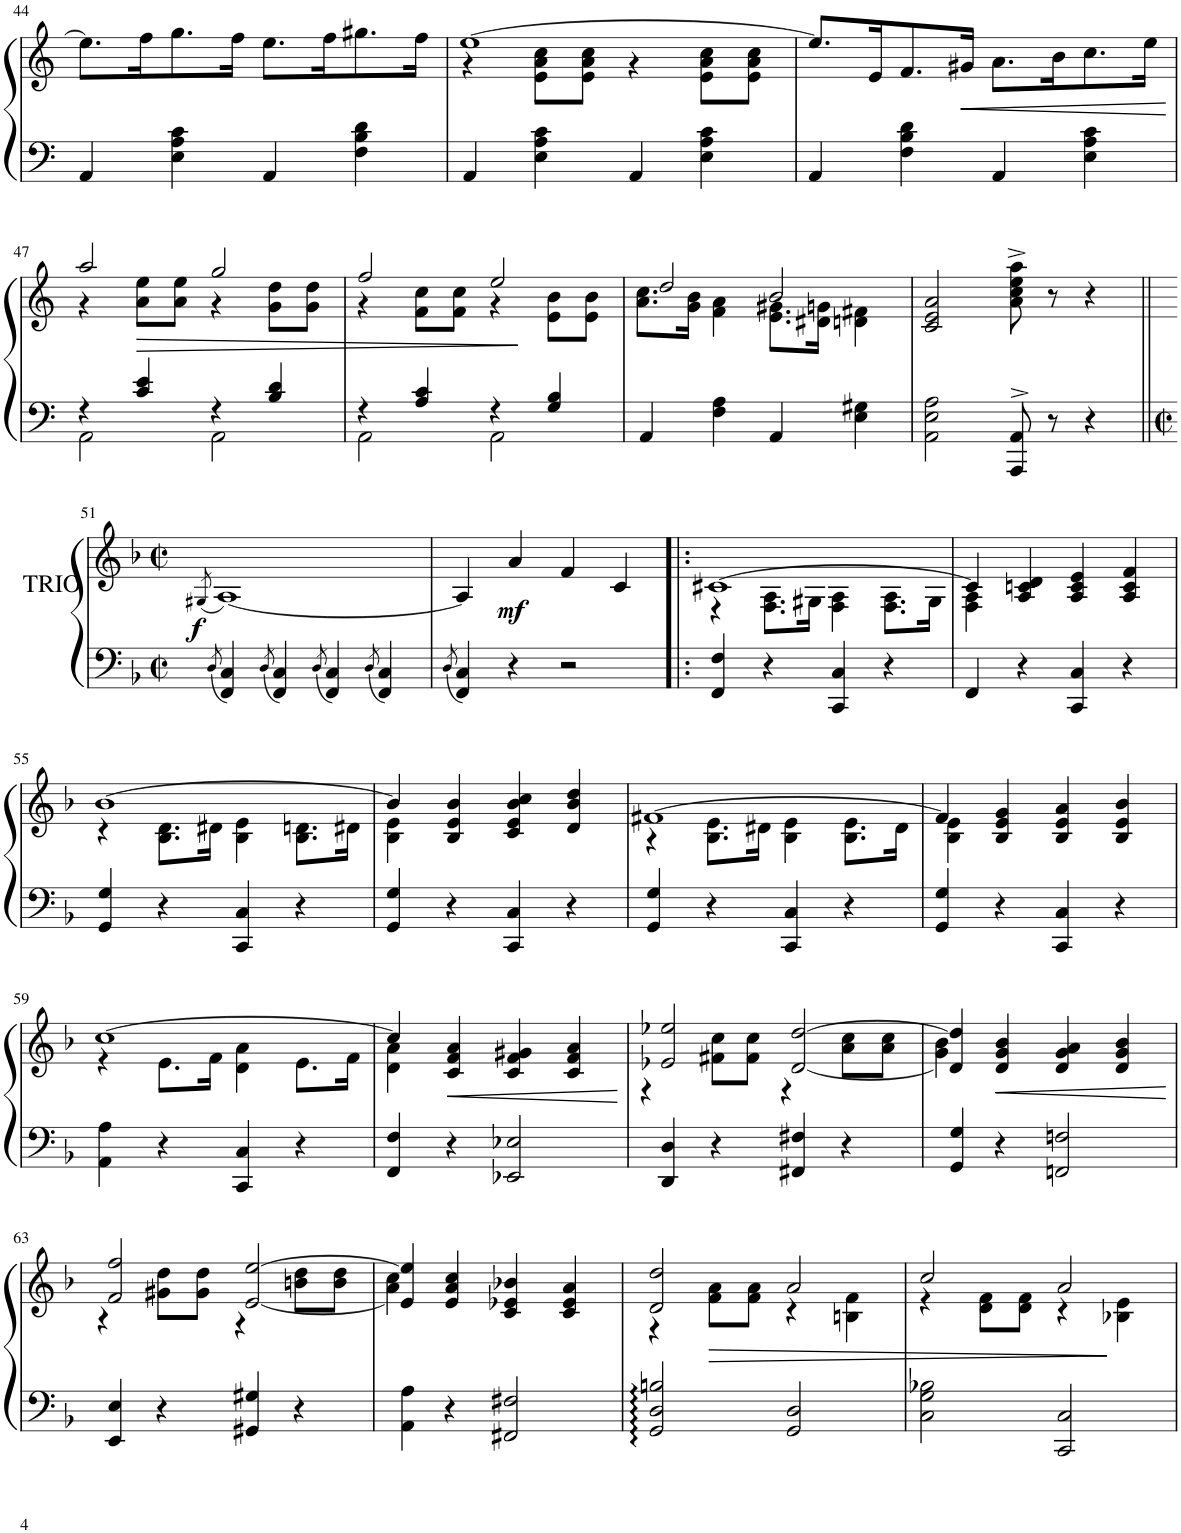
**kern	**kern	**dynam
*part1	*part1	*part1
*staff2	*staff1	*staff1/2
*I"Piano	*	*
*I'Pno.	*	*
!!LO:PB:g=z
*clefF4	*clefG2	*
*k[]	*k[]	*
*M2/2	*M2/2	*
*met(c|)	*met(c|)	*
=44	=44	=44
4AA/	8.ee\L]	.
.	16ff\K	.
4E\ 4A\ 4c\	8.gg\	.
.	16ff\Jk	.
4AA/	8.ee\L	.
.	16ff\K	.
4F\ 4B\ 4d\	8.gg#X\	.
.	16ff\Jk	.
=45	=45	=45
*	*^	*
4AA/	[1ee	4r	.
4E\ 4A\ 4c\	.	8e\ 8a\ 8cc\L	.
.	.	8e\ 8a\ 8cc\J	.
4AA/	.	4r	.
4E\ 4A\ 4c\	.	8e\ 8a\ 8cc\L	.
.	.	8e\ 8a\ 8cc\J	.
*	*v	*v	*
=46	=46	=46
4AA/	8.ee/L]	.
.	16e/K	.
4F\ 4B\ 4d\	8.f/	.
!	!	!LO:HP:b
.	16g#X/Jk	<
4AA/	8.a\L	.
.	16b\K	.
4E\ 4A\ 4c\	8.cc\	.
.	16ee\Jk	.
.	.	[
!!LO:LB:g=z
=47	=47	=47
*^	*^	*
4r	2AA\	2aa/	4r	.
!	!	!	!	!LO:HP:b
4c/ 4e/	.	.	8a\ 8ee\L	>
.	.	.	8a\ 8ee\J	.
4r	2AA\	2gg/	4r	.
4B/ 4d/	.	.	8g\ 8dd\L	.
.	.	.	8g\ 8dd\J	.
=48	=48	=48	=48	=48
4r	2AA\	2ff/	4r	.
4A/ 4c/	.	.	8f\ 8cc\L	.
.	.	.	8f\ 8cc\J	.
4r	2AA\	2ee/	4r	.
4G/ 4B/	.	.	8e\ 8b\L	]
.	.	.	8e\ 8b\J	.
*v	*v	*	*	*
=49	=49	=49	=49
4AA/	2dd/	8.a\ 8.cc\L	.
.	.	16g\ 16b\Jk	.
4F\ 4A\	.	4f\ 4a\	.
4AA/	2b/	8.e\ 8.g#X\L	.
.	.	16d#X\ 16gn\Jk	.
4E\ 4G#X\	.	4dn\ 4f#X\	.
*	*v	*v	*
=50	=50	=50
2AA\ 2E\ 2A\	2c/ 2e/ 2a/	.
8AAA/^> 8AA/^>	8a\^ 8cc\^ 8ee\^ 8aa\^	.
8r	8r	.
4r	4r	.
!!LO:LB:g=z
=51||	=51||	=51||
*k[b-]	*k[b-]	*
*M2/2	*M2/2	*
*met(c|)	*met(c|)	*
8qD/	(8qG#X/	.
!	!	!LO:DY:b
4FF/ 4C/	[1A)	f
8qD/	.	.
4FF/ 4C/	.	.
8qD/	.	.
4FF/ 4C/	.	.
8qD/	.	.
4FF/ 4C/	.	.
=52	=52	=52
8qD/	.	.
4FF/ 4C/	4A/]	.
!	!	!LO:DY:b
4r	4a/	mf
2r	4f/	.
.	4c/	.
=53!|:	=53!|:	=53!|:
*	*^	*
4FF/ 4F/	[1c#X	4r	.
4r	.	8.F\ 8.A\L	.
.	.	16G#X\Jk	.
4CC/ 4C/	.	4F\ 4A\	.
4r	.	8.F\ 8.A\L	.
.	.	16G#\Jk	.
=54	=54	=54	=54
4FF/	4c#/]	4F\ 4A\	.
4r	4A/ 4cn/ 4d/	2.ryy	.
4CC/ 4C/	4A/ 4c/ 4e/	.	.
4r	4A/ 4c/ 4f/	.	.
!!LO:LB:g=z	!!
=55	=55	=55	=55
4GG/ 4G/	[1b-	4r	.
4r	.	8.B-\ 8.d\L	.
.	.	16d#X\Jk	.
4CC/ 4C/	.	4B-\ 4e\	.
4r	.	8.B-\ 8.dn\L	.
.	.	16d#X\Jk	.
=56	=56	=56	=56
4GG/ 4G/	4b-/]	4B-\ 4e\	.
4r	4B-/ 4e/ 4b-/	2.ryy	.
4CC/ 4C/	4c/ 4e/ 4b-/ 4cc/	.	.
4r	4d/ 4b-/ 4dd/	.	.
=57	=57	=57	=57
4GG/ 4G/	[1f#X	4r	.
4r	.	8.B-\ 8.e\L	.
.	.	16d#X\Jk	.
4CC/ 4C/	.	4B-\ 4e\	.
4r	.	8.B-\ 8.e\L	.
.	.	16d#\Jk	.
=58	=58	=58	=58
4GG/ 4G/	4f#/]	4B-\ 4e\	.
4r	4B-/ 4e/ 4g/	2.ryy	.
4CC/ 4C/	4B-/ 4e/ 4a/	.	.
4r	4B-/ 4e/ 4b-/	.	.
!!LO:LB:g=z	!!
=59	=59	=59	=59
4AA\ 4A\	[1cc	4r	.
4r	.	8.e\L	.
.	.	16f\Jk	.
4CC/ 4C/	.	4d\ 4a\	.
4r	.	8.e\L	.
.	.	16f\Jk	.
=60	=60	=60	=60
4FF/ 4F/	4cc/]	4d\ 4a\	.
!	!	!	!LO:HP:b
4r	4c/ 4f/ 4a/	2.ryy	<
2EE-X/ 2E-X/	4c/ 4f/ 4g#X/	.	.
.	4c/ 4f/ 4a/	.	.
*	*v	*v	*
.	.	[
=61	=61	=61
*	*^	*
4DD/ 4D/	2e-X/ 2ee-X/	4r	.
4r	.	8f#X\ 8cc\L	.
.	.	8f#\ 8cc\J	.
4FF#X/ 4F#X/	[<2d/ [2dd/	4r	.
4r	.	8a\ 8cc\L	.
.	.	8a\ 8cc\J	.
=62	=62	=62	=62
4GG/ 4G/	4d/] 4dd/]	4g\ 4b-\	.
!	!	!	!LO:HP:b
4r	4d/ 4g/ 4b-/	2.ryy	<
2FFn/ 2Fn/	4d/ 4g/ 4a/	.	.
.	4d/ 4g/ 4b-/	.	.
*	*v	*v	*
.	.	[
!!LO:LB:g=z
=63	=63	=63
*	*^	*
4EE/ 4E/	2f/ 2ff/	4r	.
4r	.	8g#X\ 8dd\L	.
.	.	8g#\ 8dd\J	.
4GG#X/ 4G#X/	[<2e/ [2ee/	4r	.
4r	.	8bn\ 8dd\L	.
.	.	8b\ 8dd\J	.
=64	=64	=64	=64
4AA\ 4A\	4e/] 4ee/]	4a\ 4cc\	.
4r	4e/ 4a/ 4cc/	2.ryy	.
2FF#X/ 2F#X/	4c/ 4e-X/ 4b-X/	.	.
.	4c/ 4e-/ 4a/	.	.
=65	=65	=65	=65
2GG/: 2D/: 2Bn/:	2d/ 2dd/	4r	.
!	!	!	!LO:HP:b
.	.	8f\ 8a\L	>
.	.	8f\ 8a\J	.
2GG/ 2D/	2a/	4r	.
.	.	4Bn\ 4f\	.
=66	=66	=66	=66
2C\ 2G\ 2B-X\	2cc/	4r	.
.	.	8d\ 8f\L	.
.	.	8d\ 8f\J	.
2CC/ 2C/	2a/	4r	.
.	.	4B-X\ 4e\	]
*	*v	*v	*
=	=	=
*-	*-	*-
